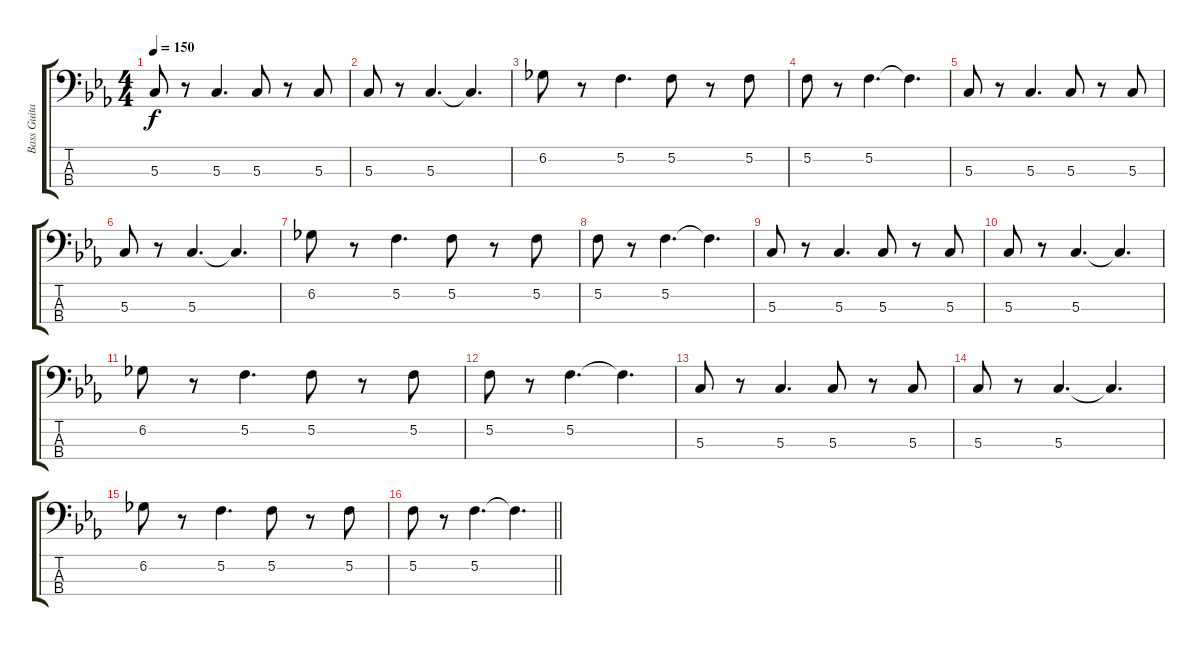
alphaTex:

\track ("Bass Guitar" "Bass Guita") {instrument electricbassfinger}
\staff {score tabs}
\tuning (F2 C2 G1 C1) {hide}
\ts (4 4)
\tempo 150
\clef f4
\ks eb
5.3.8{dy f} r.8 5.3.4{d} 5.3.8 r.8 5.3.8 |
5.3.8 r.8 5.3.4{d} 5.3{t}.4{d} |
6.2.8 r.8 5.2.4{d} 5.2.8 r.8 5.2.8 |
5.2.8 r.8 5.2.4{d} 5.2{t}.4{d} |
5.3.8 r.8 5.3.4{d} 5.3.8 r.8 5.3.8 |
5.3.8 r.8 5.3.4{d} 5.3{t}.4{d} |
6.2.8 r.8 5.2.4{d} 5.2.8 r.8 5.2.8 |
5.2.8 r.8 5.2.4{d} 5.2{t}.4{d} |
5.3.8 r.8 5.3.4{d} 5.3.8 r.8 5.3.8 |
5.3.8 r.8 5.3.4{d} 5.3{t}.4{d} |
6.2.8 r.8 5.2.4{d} 5.2.8 r.8 5.2.8 |
5.2.8 r.8 5.2.4{d} 5.2{t}.4{d} |
5.3.8 r.8 5.3.4{d} 5.3.8 r.8 5.3.8 |
5.3.8 r.8 5.3.4{d} 5.3{t}.4{d} |
6.2.8 r.8 5.2.4{d} 5.2.8 r.8 5.2.8 |
\barLineRight lightlight
5.2.8 r.8 5.2.4{d} 5.2{t}.4{d}
